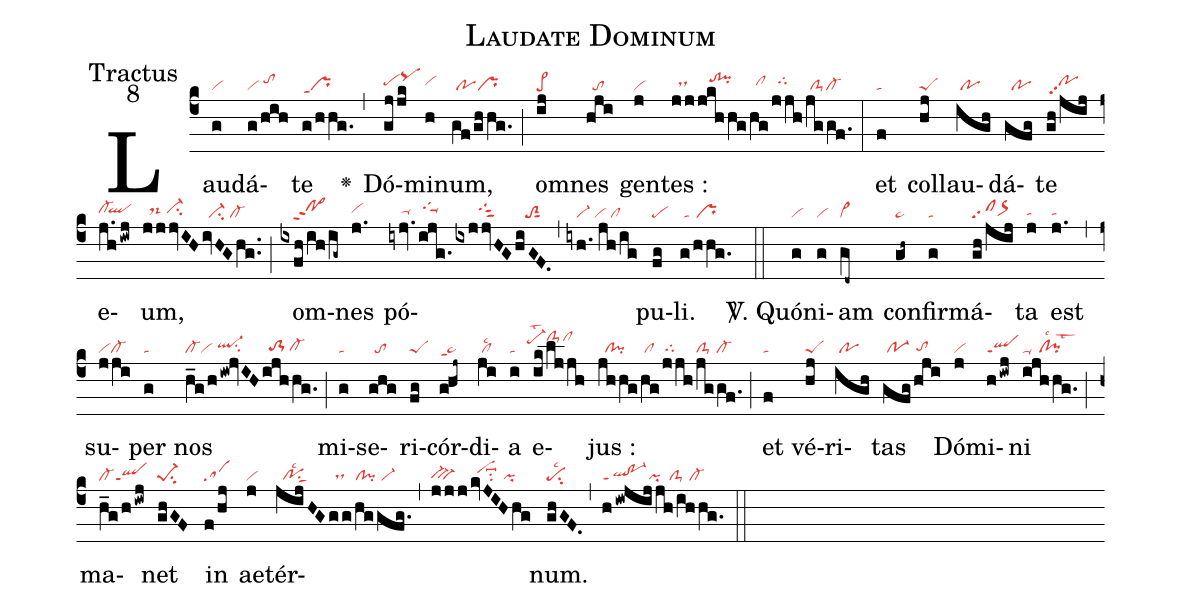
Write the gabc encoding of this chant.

name:Laudate Dominum;
office-part:Tractus;
mode:8;
nabc-lines:1;
%%
(c4)Lau(g|vi)dá(g/hih|vi/tohi)te(g/hhg.|prppt1) <v>\greheightstar</v>(,)
Dó(gjjk|pehhpqhj)mi(h|vihh)num,(gf/gh/hg.|/popr) (;)
om(ij|pe>)nes(hji|//to) gen(j|vi)tes :(jj|//dshh|jkhhg|///tohi!pihi|/hg|//clhh|/jjh|//tghi|/jggf.|/clS-cl-) (:)
et(f|ta) col(hj|peS)lau(igh|/po)dá(gfg|//po)te(gh/jij|/pohhpp2)
e(j.hiwj|cl-hh``qlhh)um,(jjjvIH|//ds-hh/ci-hh|ivHGhg..|//ci-/cl-) (;)
om(ixfh/ih/ig~|////po>hippt2)nes(j.|vihh)
pó(iyjv.ijg.|////ta-hh///tgS-hh|/ixjjvHG|///////tgS3hi|hi/GF./|///toS2sut1)(,)
(/iyh.///jh/ig|///vi-/vi/cl)pu(fg|pe)li.(g/h/hg.|/ta//pr) (::)

<sp>V/</sp>.
Quó(g|vi)ni(g|vi)am(gd~|cl~) con(gh~|pe~)fir(g|ta)má(gh/jij|clpp2or>hg)ta(j|tahg) est(j.|tahg) (,)
su(jji|vicl-)per(g|ta) nos(h_g/hiw!jvIH|cl-vi/ql-hhsu2|ijhhg.|//to-1hg/cl-hg) (;)
mi(g|ta)se(ghg|//to)ri(fg|peS)cór(g!hj~|pe~ppt1)di(ji|/cllsc2)a(i|ta) e(ik/ljjh|``pe-hjlst2clS-hkclhk)jus :(jhhg|//cl!pi|/hg/jjh|/cl///tghg|/jggf.|clS-/cl-) (;)
et(f|ta) vé(hj|peS)ri(igh|/po)tas(gfg/hji|/po-1//tohg) Dó(j|vi)mi(hiwj|qlppt1)ni(ijhhg.|ta-//cl!pilsc1lst3) (;)
ma(h_g/hiwj|cl-qlppt1)net(ghGF|pe-1su2) in(f/hj|sa)
ae(j|vi)tér(jij/HG|//posu1sut1lsc2|gg/hggfg.|//dshg///cl!pi/vi-)(,)(jjj|tv-hg|/kvJIHhg|//vihisuv1su2/pi)
num.(ghGF.|pesu2lsc2)(,)(hiwjij/jh/ihhg.|ql!po-1ppt1pi//clS-/cl-) (::)
